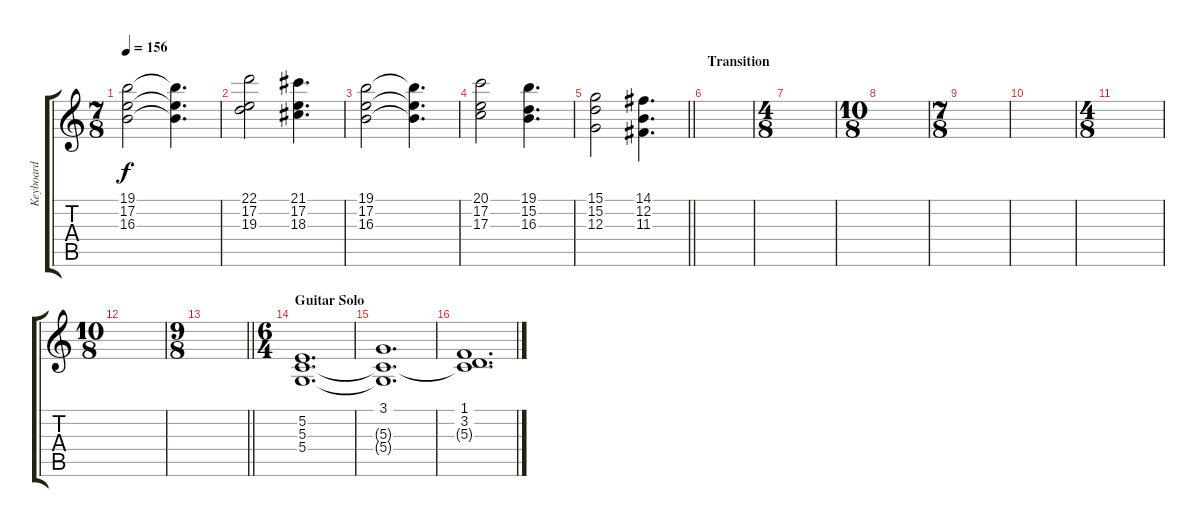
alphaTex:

\track ("Keyboard" "Keyboard") {instrument stringensemble1}
\staff {score tabs}
\tuning (E4 B3 G3 D3 A2 E2) {hide}
\ts (7 8)
\tempo 156
\clef g2
\ks c
(19.1 17.2 16.3).2{dy f} (19.1{t} 17.2{t} 16.3{t}).4{d} |
(22.1 17.2 19.3).2 (21.1 17.2 18.3).4{d} |
(19.1 17.2 16.3).2 (19.1{t} 17.2{t} 16.3{t}).4{d} |
(20.1 17.2 17.3).2 (19.1 15.2 16.3).4{d} |
\barLineRight lightlight
(15.1 15.2 12.3).2 (14.1 12.2 11.3).4{d} |
\section ("" "Transition")
|
\ts (4 8)
|
\ts (10 8)
|
\ts (7 8)
|
|
\ts (4 8)
|
\ts (10 8)
|
\ts (9 8)
\barLineRight lightlight
|
\ts (6 4)
\section ("" "Guitar Solo")
(5.2 5.3 5.4).1{d instrument synthstrings2} |
(3.1 5.3{t} 5.4{t}).1{d} |
(1.1 3.2 5.3{t}).1{d}
